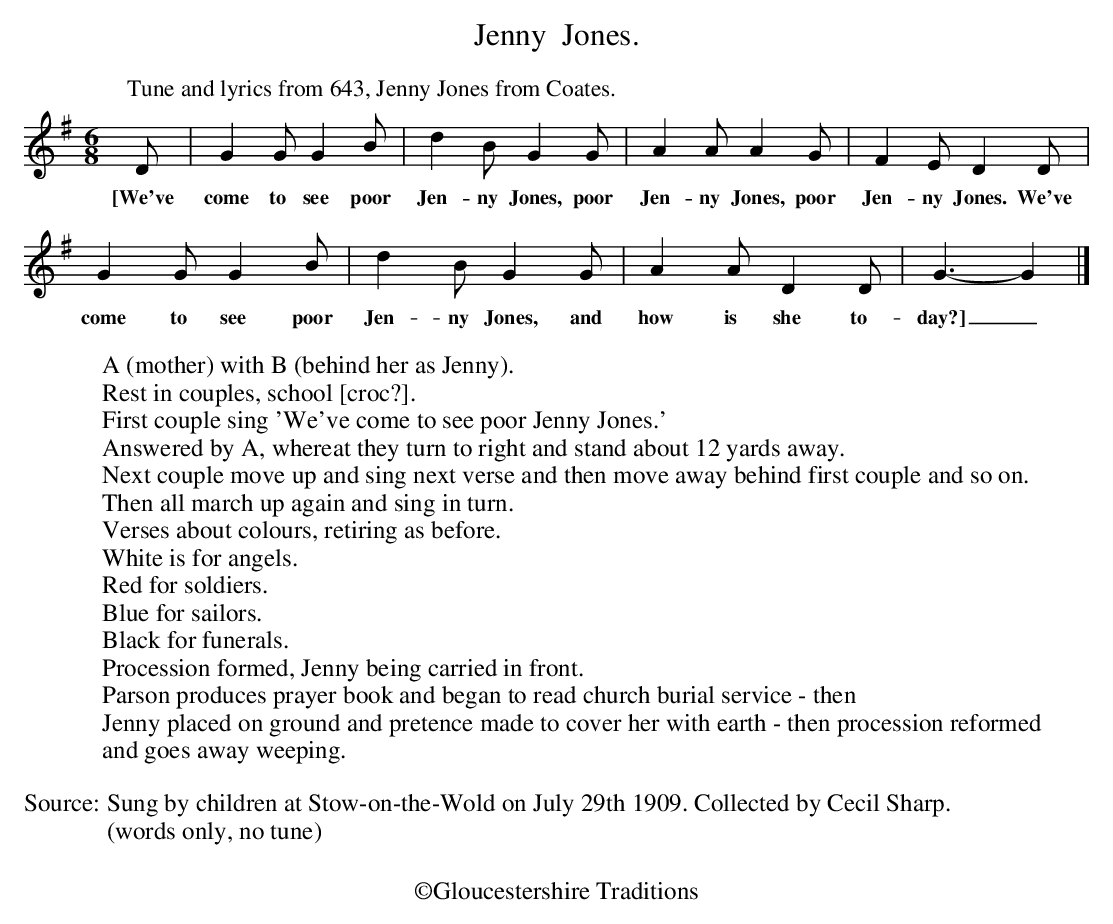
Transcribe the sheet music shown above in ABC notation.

X:1
T:Jenny  Jones.
M:6/8
L:1/8
K:G Major
P:Tune and lyrics from 643, Jenny Jones from Coates.
D|G2GG2B|d2BG2G|A2AA2G|F2ED2D|
w:[We've come to see poor Jen-ny Jones, poor Jen-ny Jones, poor Jen-ny Jones. We've
G2GG2B|d2BG2G|A2AD2D|G3-G2|]
w:come to see poor Jen-ny Jones, and how is she to-day?]_
%%vskip 10
W:A (mother) with B (behind her as Jenny).
W:Rest in couples, school [croc?].
W:First couple sing 'We've come to see poor Jenny Jones.'
W:Answered by A, whereat they turn to right and stand about 12 yards away.
W:Next couple move up and sing next verse and then move away behind first couple and so on.
W:Then all march up again and sing in turn.
W:Verses about colours, retiring as before.
W:White is for angels.
W:Red for soldiers.
W:Blue for sailors.
W:Black for funerals.
W:Procession formed, Jenny being carried in front.
W:Parson produces prayer book and began to read church burial service - then
W:Jenny placed on ground and pretence made to cover her with earth - then procession reformed
W:and goes away weeping.
